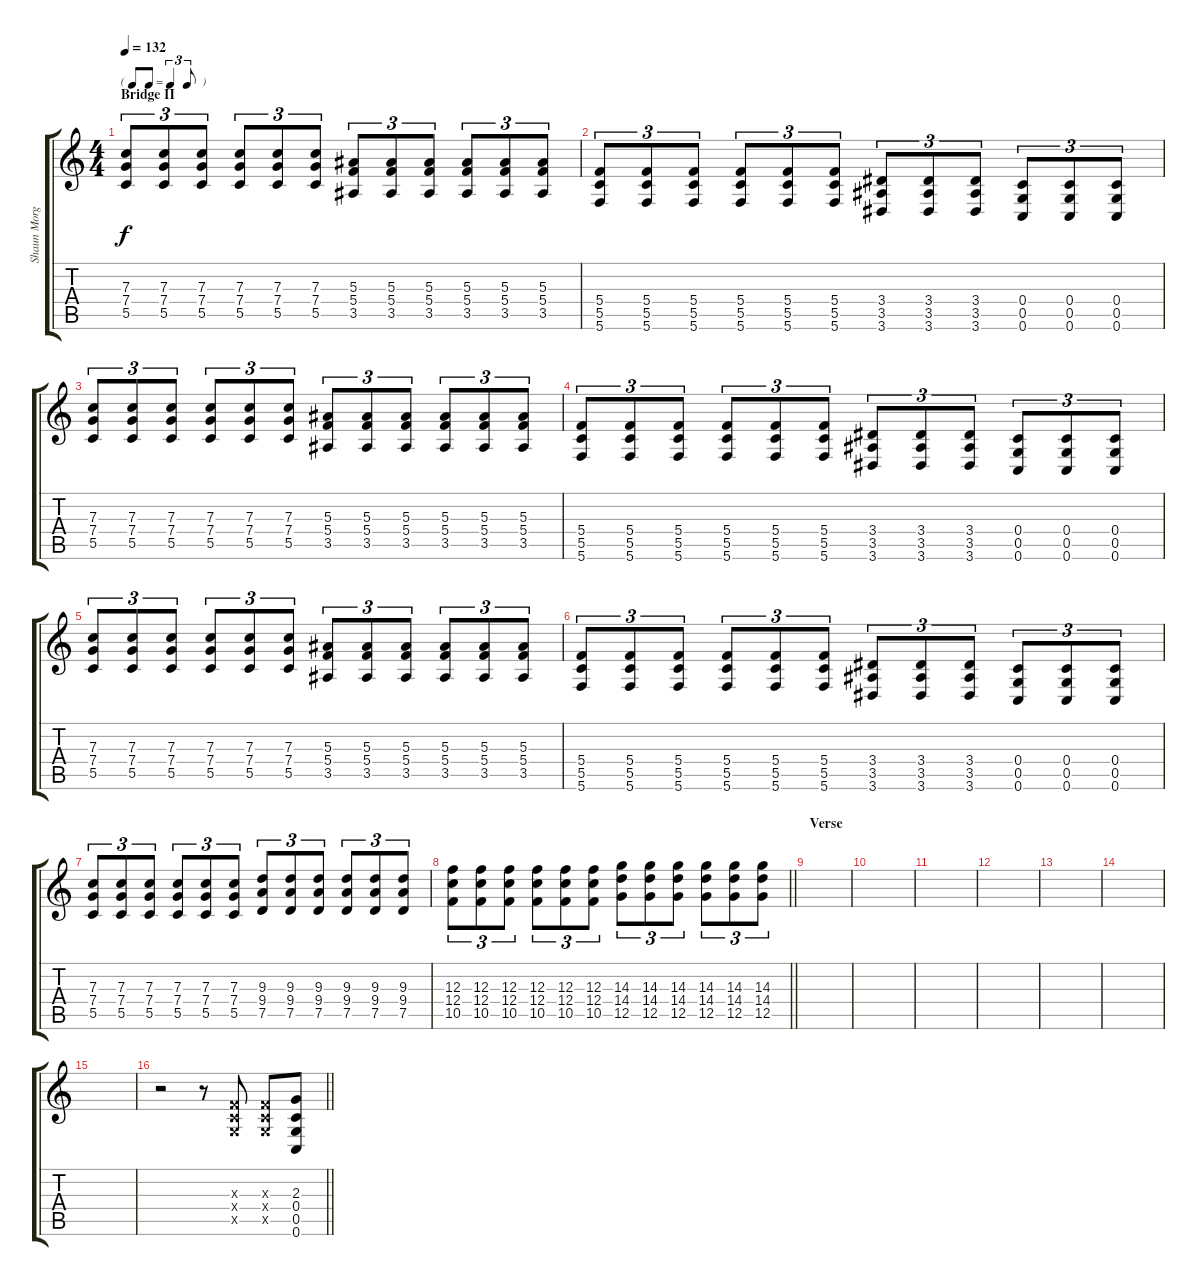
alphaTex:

\track ("Shaun Morgan" "Shaun Morg") {instrument distortionguitar}
\staff {score tabs}
\tuning (D4 A3 F3 C3 G2 C2) {hide}
\ts (4 4)
\tf triplet8th
\section ("" "Bridge II")
\tempo 132
\clef g2
\ks c
(7.3 7.4 5.5).8{tu (3 2) dy f} (7.3 7.4 5.5).8{tu (3 2)} (7.3 7.4 5.5).8{tu (3 2)} (7.3 7.4 5.5).8{tu (3 2)} (7.3 7.4 5.5).8{tu (3 2)} (7.3 7.4 5.5).8{tu (3 2)} (5.3 5.4 3.5).8{tu (3 2)} (5.3 5.4 3.5).8{tu (3 2)} (5.3 5.4 3.5).8{tu (3 2)} (5.3 5.4 3.5).8{tu (3 2)} (5.3 5.4 3.5).8{tu (3 2)} (5.3 5.4 3.5).8{tu (3 2)} |
(5.4 5.5 5.6).8{tu (3 2)} (5.4 5.5 5.6).8{tu (3 2)} (5.4 5.5 5.6).8{tu (3 2)} (5.4 5.5 5.6).8{tu (3 2)} (5.4 5.5 5.6).8{tu (3 2)} (5.4 5.5 5.6).8{tu (3 2)} (3.4 3.5 3.6).8{tu (3 2)} (3.4 3.5 3.6).8{tu (3 2)} (3.4 3.5 3.6).8{tu (3 2)} (0.4 0.5 0.6).8{tu (3 2)} (0.4 0.5 0.6).8{tu (3 2)} (0.4 0.5 0.6).8{tu (3 2)} |
(7.3 7.4 5.5).8{tu (3 2)} (7.3 7.4 5.5).8{tu (3 2)} (7.3 7.4 5.5).8{tu (3 2)} (7.3 7.4 5.5).8{tu (3 2)} (7.3 7.4 5.5).8{tu (3 2)} (7.3 7.4 5.5).8{tu (3 2)} (5.3 5.4 3.5).8{tu (3 2)} (5.3 5.4 3.5).8{tu (3 2)} (5.3 5.4 3.5).8{tu (3 2)} (5.3 5.4 3.5).8{tu (3 2)} (5.3 5.4 3.5).8{tu (3 2)} (5.3 5.4 3.5).8{tu (3 2)} |
(5.4 5.5 5.6).8{tu (3 2)} (5.4 5.5 5.6).8{tu (3 2)} (5.4 5.5 5.6).8{tu (3 2)} (5.4 5.5 5.6).8{tu (3 2)} (5.4 5.5 5.6).8{tu (3 2)} (5.4 5.5 5.6).8{tu (3 2)} (3.4 3.5 3.6).8{tu (3 2)} (3.4 3.5 3.6).8{tu (3 2)} (3.4 3.5 3.6).8{tu (3 2)} (0.4 0.5 0.6).8{tu (3 2)} (0.4 0.5 0.6).8{tu (3 2)} (0.4 0.5 0.6).8{tu (3 2)} |
(7.3 7.4 5.5).8{tu (3 2)} (7.3 7.4 5.5).8{tu (3 2)} (7.3 7.4 5.5).8{tu (3 2)} (7.3 7.4 5.5).8{tu (3 2)} (7.3 7.4 5.5).8{tu (3 2)} (7.3 7.4 5.5).8{tu (3 2)} (5.3 5.4 3.5).8{tu (3 2)} (5.3 5.4 3.5).8{tu (3 2)} (5.3 5.4 3.5).8{tu (3 2)} (5.3 5.4 3.5).8{tu (3 2)} (5.3 5.4 3.5).8{tu (3 2)} (5.3 5.4 3.5).8{tu (3 2)} |
(5.4 5.5 5.6).8{tu (3 2)} (5.4 5.5 5.6).8{tu (3 2)} (5.4 5.5 5.6).8{tu (3 2)} (5.4 5.5 5.6).8{tu (3 2)} (5.4 5.5 5.6).8{tu (3 2)} (5.4 5.5 5.6).8{tu (3 2)} (3.4 3.5 3.6).8{tu (3 2)} (3.4 3.5 3.6).8{tu (3 2)} (3.4 3.5 3.6).8{tu (3 2)} (0.4 0.5 0.6).8{tu (3 2)} (0.4 0.5 0.6).8{tu (3 2)} (0.4 0.5 0.6).8{tu (3 2)} |
(7.3 7.4 5.5).8{tu (3 2)} (7.3 7.4 5.5).8{tu (3 2)} (7.3 7.4 5.5).8{tu (3 2)} (7.3 7.4 5.5).8{tu (3 2)} (7.3 7.4 5.5).8{tu (3 2)} (7.3 7.4 5.5).8{tu (3 2)} (9.3 9.4 7.5).8{tu (3 2)} (9.3 9.4 7.5).8{tu (3 2)} (9.3 9.4 7.5).8{tu (3 2)} (9.3 9.4 7.5).8{tu (3 2)} (9.3 9.4 7.5).8{tu (3 2)} (9.3 9.4 7.5).8{tu (3 2)} |
\barLineRight lightlight
(12.3 12.4 10.5).8{tu (3 2)} (12.3 12.4 10.5).8{tu (3 2)} (12.3 12.4 10.5).8{tu (3 2)} (12.3 12.4 10.5).8{tu (3 2)} (12.3 12.4 10.5).8{tu (3 2)} (12.3 12.4 10.5).8{tu (3 2)} (14.3 14.4 12.5).8{tu (3 2)} (14.3 14.4 12.5).8{tu (3 2)} (14.3 14.4 12.5).8{tu (3 2)} (14.3 14.4 12.5).8{tu (3 2)} (14.3 14.4 12.5).8{tu (3 2)} (14.3 14.4 12.5).8{tu (3 2)} |
\section ("" "Verse")
|
|
|
|
|
|
|
\barLineRight lightlight
r.2 r.8 (0.3{x} 0.4{x} 0.5{x}).8 (0.3{x} 0.4{x} 0.5{x}).8 (2.3 0.4 0.5 0.6).8
